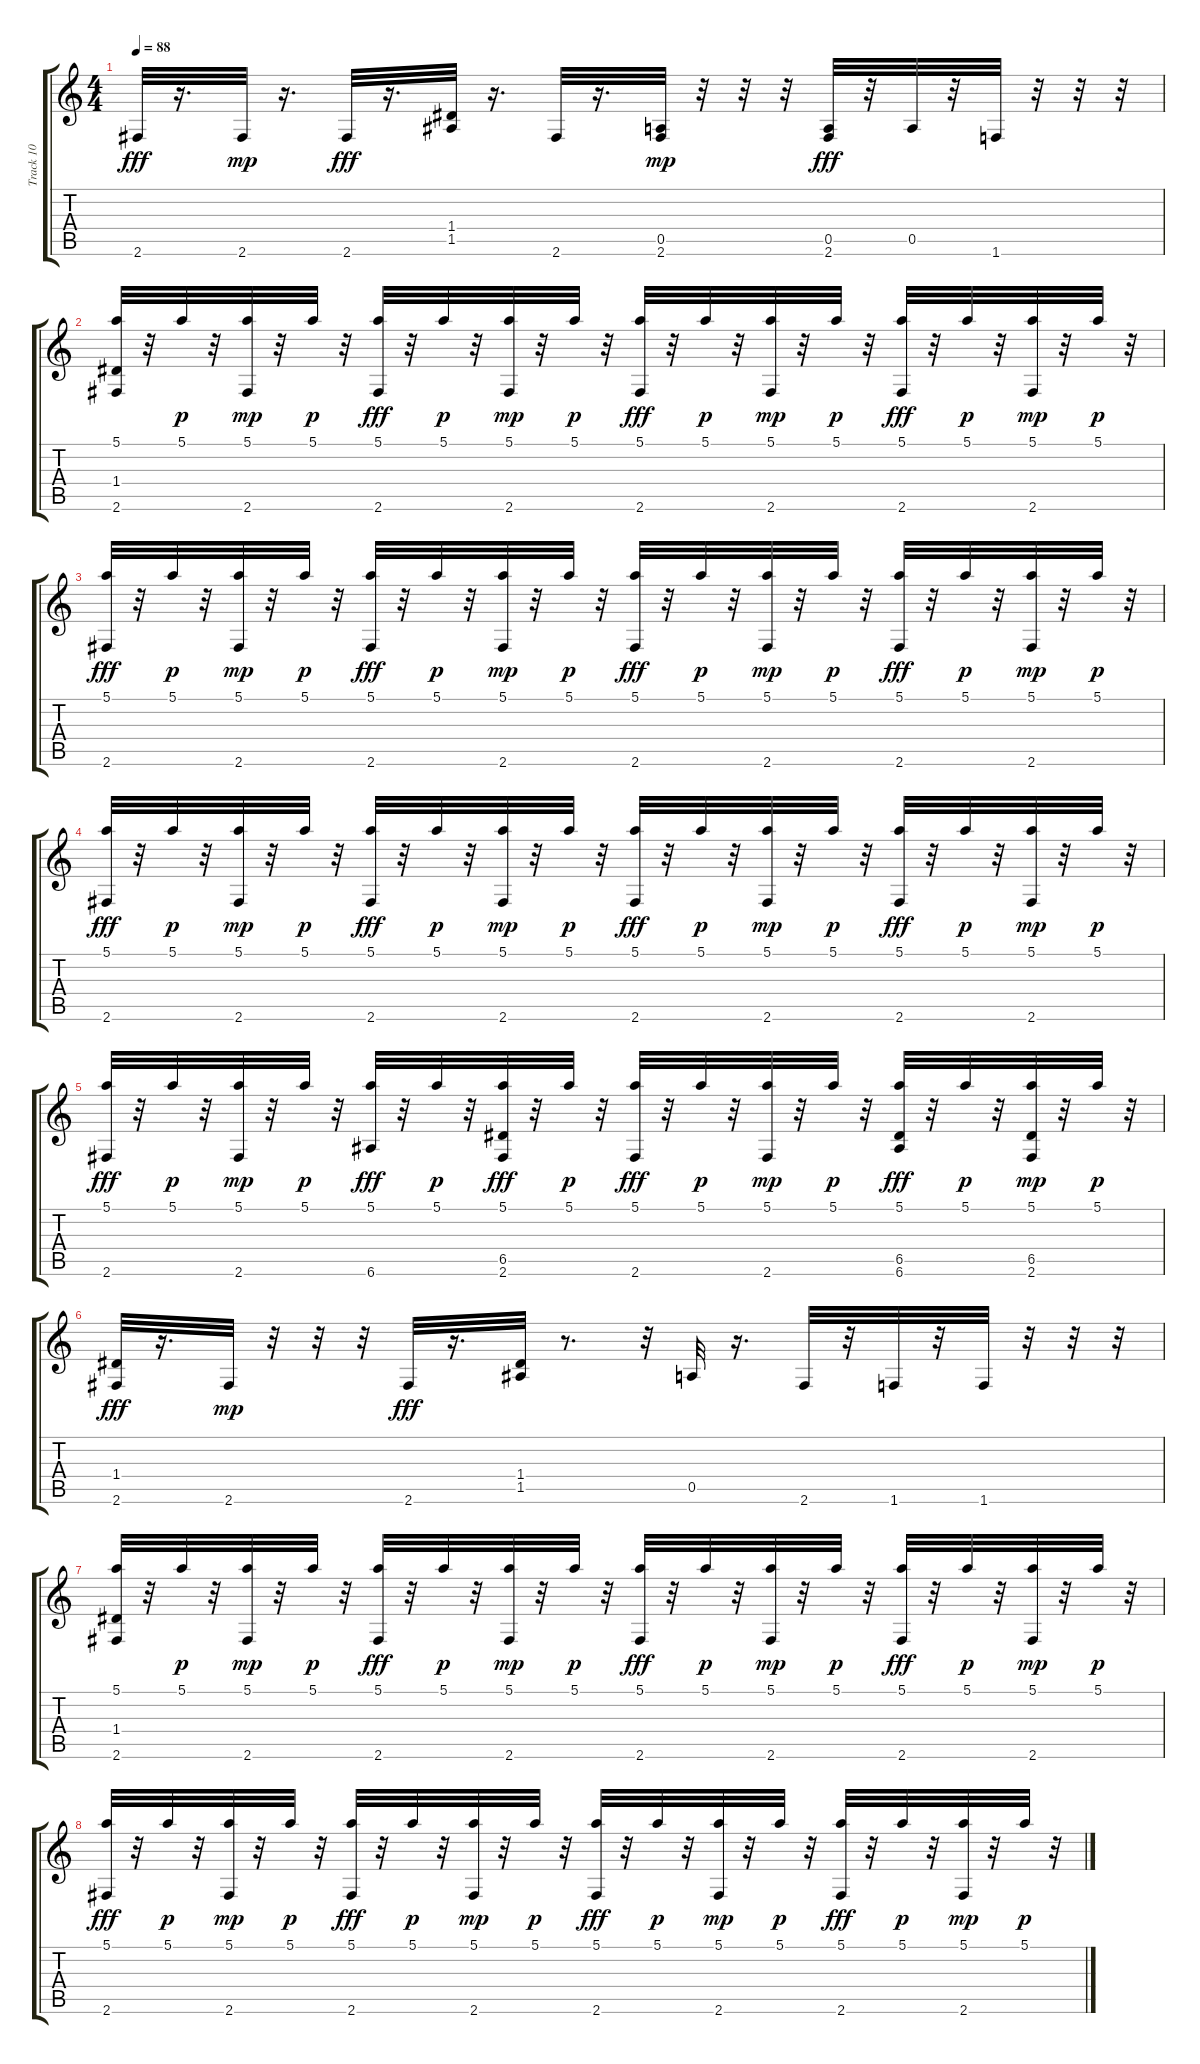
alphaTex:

\track ("Track 10" "Track 10") {instrument acousticguitarsteel}
\staff {score tabs}
\tuning (E4 B3 G3 D3 A2 E2) {hide}
\ts (4 4)
\tempo 88
\clef g2
\ks c
2.6.32{dy fff} r.16{d} 2.6.32{dy mp} r.16{d} 2.6.32{dy fff} r.16{d} (1.4 1.5).32 r.16{d} 2.6.32 r.16{d} (0.5 2.6).32{dy mp} r.32 r.32 r.32 (0.5 2.6).32{dy fff} r.32 0.5.32 r.32 1.6.32 r.32 r.32 r.32 |
(5.1 1.4 2.6).32 r.32 5.1.32{dy p} r.32 (5.1 2.6).32{dy mp} r.32 5.1.32{dy p} r.32 (5.1 2.6).32{dy fff} r.32 5.1.32{dy p} r.32 (5.1 2.6).32{dy mp} r.32 5.1.32{dy p} r.32 (5.1 2.6).32{dy fff} r.32 5.1.32{dy p} r.32 (5.1 2.6).32{dy mp} r.32 5.1.32{dy p} r.32 (5.1 2.6).32{dy fff} r.32 5.1.32{dy p} r.32 (5.1 2.6).32{dy mp} r.32 5.1.32{dy p} r.32 |
(5.1 2.6).32{dy fff} r.32 5.1.32{dy p} r.32 (5.1 2.6).32{dy mp} r.32 5.1.32{dy p} r.32 (5.1 2.6).32{dy fff} r.32 5.1.32{dy p} r.32 (5.1 2.6).32{dy mp} r.32 5.1.32{dy p} r.32 (5.1 2.6).32{dy fff} r.32 5.1.32{dy p} r.32 (5.1 2.6).32{dy mp} r.32 5.1.32{dy p} r.32 (5.1 2.6).32{dy fff} r.32 5.1.32{dy p} r.32 (5.1 2.6).32{dy mp} r.32 5.1.32{dy p} r.32 |
(5.1 2.6).32{dy fff} r.32 5.1.32{dy p} r.32 (5.1 2.6).32{dy mp} r.32 5.1.32{dy p} r.32 (5.1 2.6).32{dy fff} r.32 5.1.32{dy p} r.32 (5.1 2.6).32{dy mp} r.32 5.1.32{dy p} r.32 (5.1 2.6).32{dy fff} r.32 5.1.32{dy p} r.32 (5.1 2.6).32{dy mp} r.32 5.1.32{dy p} r.32 (5.1 2.6).32{dy fff} r.32 5.1.32{dy p} r.32 (5.1 2.6).32{dy mp} r.32 5.1.32{dy p} r.32 |
(5.1 2.6).32{dy fff} r.32 5.1.32{dy p} r.32 (5.1 2.6).32{dy mp} r.32 5.1.32{dy p} r.32 (5.1 6.6).32{dy fff} r.32 5.1.32{dy p} r.32 (5.1 6.5 2.6).32{dy fff} r.32 5.1.32{dy p} r.32 (5.1 2.6).32{dy fff} r.32 5.1.32{dy p} r.32 (5.1 2.6).32{dy mp} r.32 5.1.32{dy p} r.32 (5.1 6.5 6.6).32{dy fff} r.32 5.1.32{dy p} r.32 (5.1 6.5 2.6).32{dy mp} r.32 5.1.32{dy p} r.32 |
(1.4 2.6).32{dy fff} r.16{d} 2.6.32{dy mp} r.32 r.32 r.32 2.6.32{dy fff} r.16{d} (1.4 1.5).32 r.8{d} r.32 0.5.32 r.16{d} 2.6.32 r.32 1.6.32 r.32 1.6.32 r.32 r.32 r.32 |
(5.1 1.4 2.6).32 r.32 5.1.32{dy p} r.32 (5.1 2.6).32{dy mp} r.32 5.1.32{dy p} r.32 (5.1 2.6).32{dy fff} r.32 5.1.32{dy p} r.32 (5.1 2.6).32{dy mp} r.32 5.1.32{dy p} r.32 (5.1 2.6).32{dy fff} r.32 5.1.32{dy p} r.32 (5.1 2.6).32{dy mp} r.32 5.1.32{dy p} r.32 (5.1 2.6).32{dy fff} r.32 5.1.32{dy p} r.32 (5.1 2.6).32{dy mp} r.32 5.1.32{dy p} r.32 |
(5.1 2.6).32{dy fff} r.32 5.1.32{dy p} r.32 (5.1 2.6).32{dy mp} r.32 5.1.32{dy p} r.32 (5.1 2.6).32{dy fff} r.32 5.1.32{dy p} r.32 (5.1 2.6).32{dy mp} r.32 5.1.32{dy p} r.32 (5.1 2.6).32{dy fff} r.32 5.1.32{dy p} r.32 (5.1 2.6).32{dy mp} r.32 5.1.32{dy p} r.32 (5.1 2.6).32{dy fff} r.32 5.1.32{dy p} r.32 (5.1 2.6).32{dy mp} r.32 5.1.32{dy p} r.32
